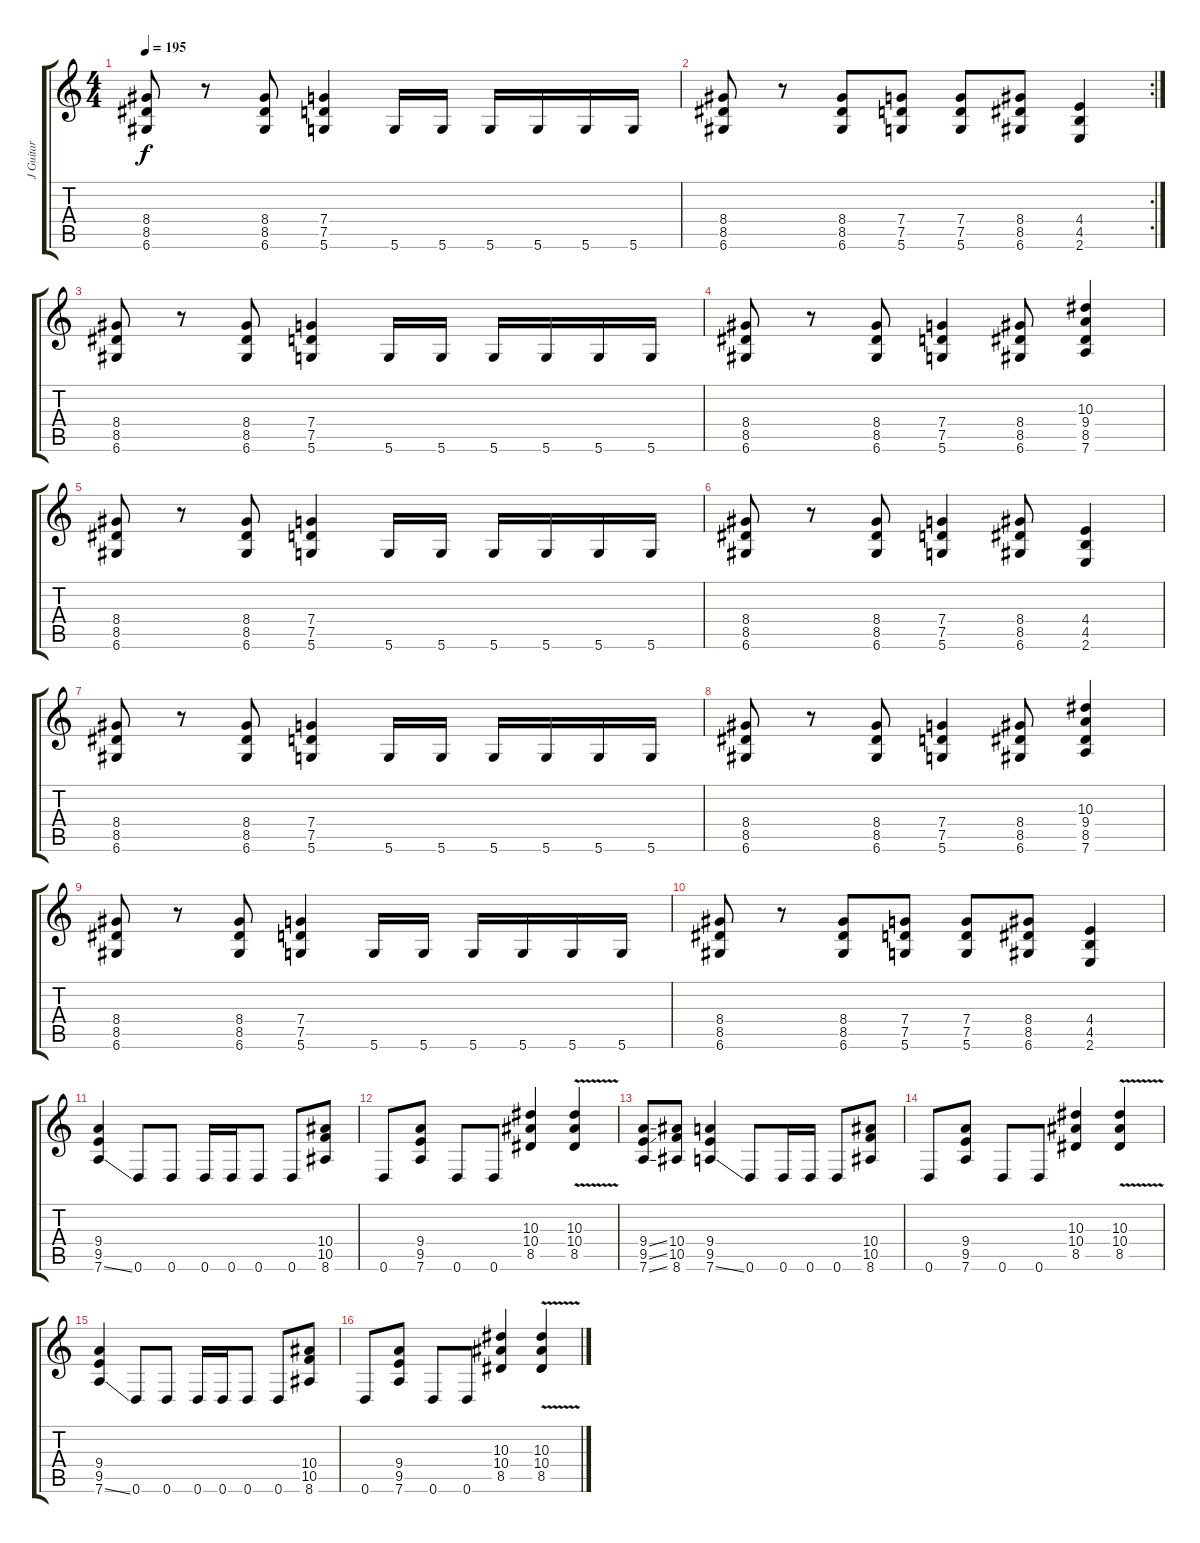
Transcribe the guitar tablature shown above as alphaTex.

\track ("J Guitar" "J Guitar") {instrument overdrivenguitar}
\staff {score tabs}
\tuning (D4 A3 F3 C3 G2 D2) {hide}
\ts (4 4)
\tempo 195
\clef g2
\ks c
(8.4 8.5 6.6).8{dy f} r.8 (8.4 8.5 6.6).8 (7.4 7.5 5.6).4 5.6.16 5.6.16 5.6.16 5.6.16 5.6.16 5.6.16 |
\rc 2
(8.4 8.5 6.6).8 r.8 (8.4 8.5 6.6).8 (7.4 7.5 5.6).8 (7.4 7.5 5.6).8 (8.4 8.5 6.6).8 (4.4 4.5 2.6).4 |
(8.4 8.5 6.6).8 r.8 (8.4 8.5 6.6).8 (7.4 7.5 5.6).4 5.6.16 5.6.16 5.6.16 5.6.16 5.6.16 5.6.16 |
(8.4 8.5 6.6).8 r.8 (8.4 8.5 6.6).8 (7.4 7.5 5.6).4 (8.4 8.5 6.6).8 (10.3 9.4 8.5 7.6).4 |
(8.4 8.5 6.6).8 r.8 (8.4 8.5 6.6).8 (7.4 7.5 5.6).4 5.6.16 5.6.16 5.6.16 5.6.16 5.6.16 5.6.16 |
(8.4 8.5 6.6).8 r.8 (8.4 8.5 6.6).8 (7.4 7.5 5.6).4 (8.4 8.5 6.6).8 (4.4 4.5 2.6).4 |
(8.4 8.5 6.6).8 r.8 (8.4 8.5 6.6).8 (7.4 7.5 5.6).4 5.6.16 5.6.16 5.6.16 5.6.16 5.6.16 5.6.16 |
(8.4 8.5 6.6).8 r.8 (8.4 8.5 6.6).8 (7.4 7.5 5.6).4 (8.4 8.5 6.6).8 (10.3 9.4 8.5 7.6).4 |
(8.4 8.5 6.6).8 r.8 (8.4 8.5 6.6).8 (7.4 7.5 5.6).4 5.6.16 5.6.16 5.6.16 5.6.16 5.6.16 5.6.16 |
(8.4 8.5 6.6).8 r.8 (8.4 8.5 6.6).8 (7.4 7.5 5.6).8 (7.4 7.5 5.6).8 (8.4 8.5 6.6).8 (4.4 4.5 2.6).4 |
(9.4 9.5 7.6{ss}).4 0.6.8 0.6.8 0.6.16 0.6.16 0.6.8 0.6.8 (10.4 10.5 8.6).8 |
0.6.8 (9.4 9.5 7.6).8 0.6.8 0.6.8 (10.3 10.4 8.5).4 (10.3{v} 10.4{v} 8.5{v}).4 |
(9.4{ss} 9.5{ss} 7.6{ss}).8 (10.4 10.5 8.6).8 (9.4 9.5 7.6{ss}).4 0.6.8 0.6.16 0.6.16 0.6.8 (10.4 10.5 8.6).8 |
0.6.8 (9.4 9.5 7.6).8 0.6.8 0.6.8 (10.3 10.4 8.5).4 (10.3{v} 10.4{v} 8.5{v}).4 |
(9.4 9.5 7.6{ss}).4 0.6.8 0.6.8 0.6.16 0.6.16 0.6.8 0.6.8 (10.4 10.5 8.6).8 |
0.6.8 (9.4 9.5 7.6).8 0.6.8 0.6.8 (10.3 10.4 8.5).4 (10.3{v} 10.4{v} 8.5{v}).4
